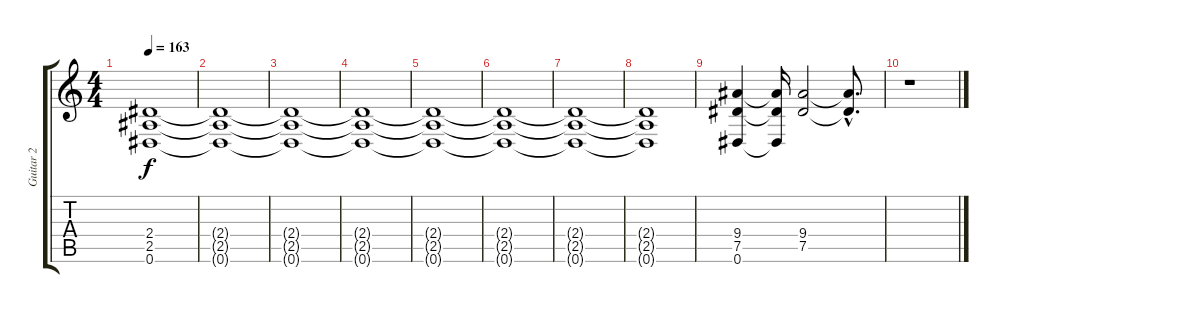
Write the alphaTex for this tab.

\track ("Guitar 2" "Guitar 2") {instrument distortionguitar}
\staff {score tabs}
\tuning (Eb4 Bb3 Gb3 Db3 Ab2 Eb2) {hide}
\ts (4 4)
\tempo 163
\clef g2
\ks c
(2.4{t} 2.5{t} 0.6{t}).1{dy f} |
(2.4{t} 2.5{t} 0.6{t}).1 |
(2.4{t} 2.5{t} 0.6{t}).1 |
(2.4{t} 2.5{t} 0.6{t}).1 |
(2.4{t} 2.5{t} 0.6{t}).1 |
(2.4{t} 2.5{t} 0.6{t}).1 |
(2.4{t} 2.5{t} 0.6{t}).1 |
(2.4{t} 2.5{t} 0.6{t}).1 |
(9.4 7.5 0.6).4 (9.4{t} 7.5{t} 0.6{t}).16 (9.4 7.5).2 (9.4{hac t} 7.5{hac t}).8{d} |
r.1
